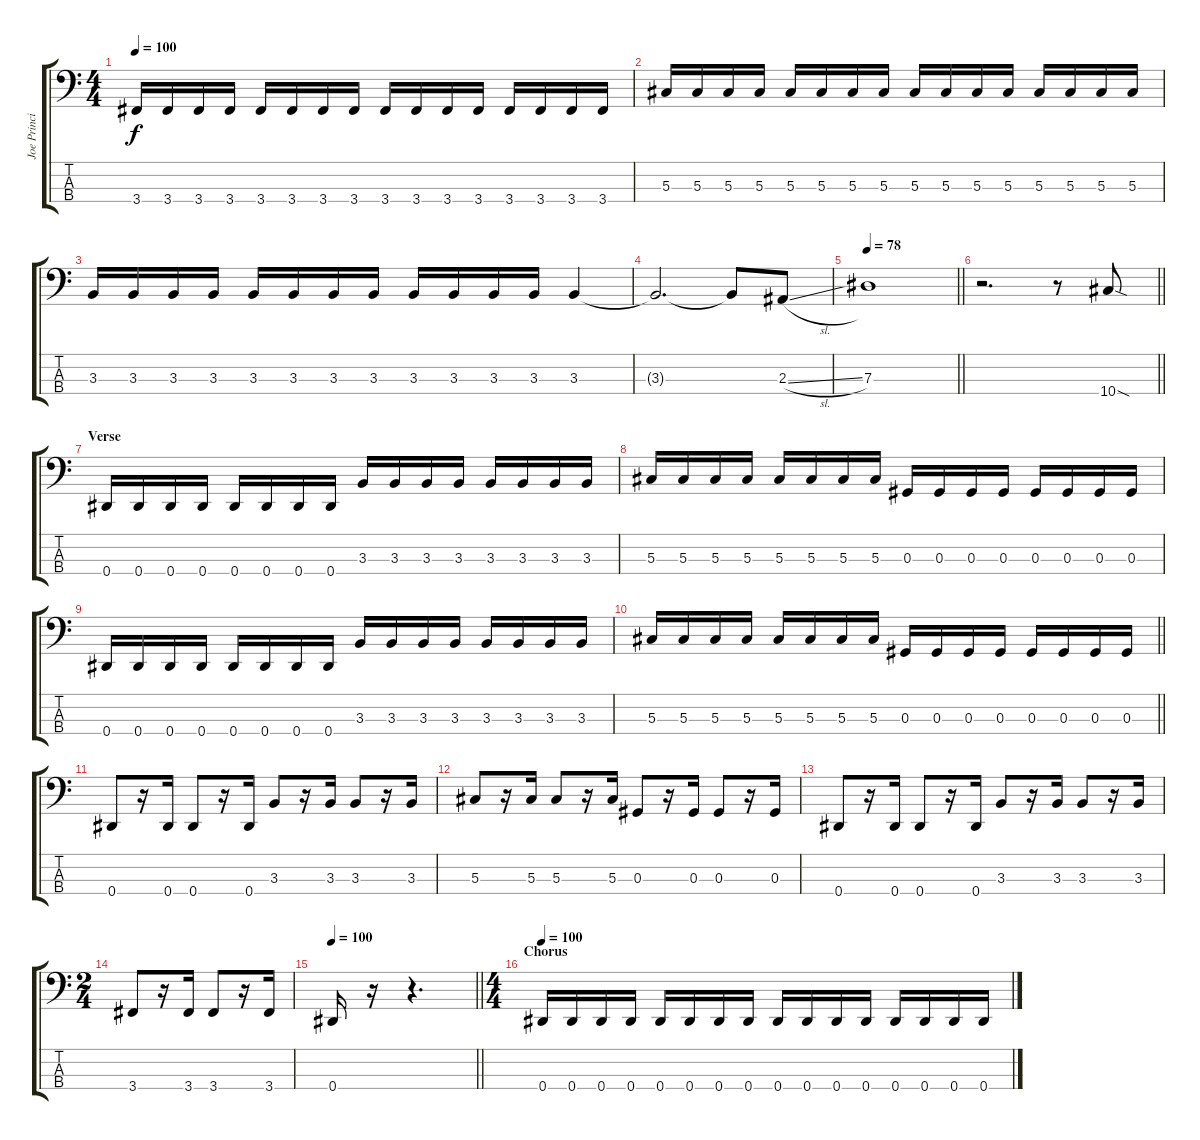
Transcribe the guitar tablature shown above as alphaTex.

\track ("Joe Principe" "Joe Princi") {instrument electricbassfinger}
\staff {score tabs}
\tuning (Gb2 Db2 Ab1 Eb1) {hide}
\ts (4 4)
\tempo 100
\clef f4
\ks c
3.4.16{dy f} 3.4.16 3.4.16 3.4.16 3.4.16 3.4.16 3.4.16 3.4.16 3.4.16 3.4.16 3.4.16 3.4.16 3.4.16 3.4.16 3.4.16 3.4.16 |
5.3.16 5.3.16 5.3.16 5.3.16 5.3.16 5.3.16 5.3.16 5.3.16 5.3.16 5.3.16 5.3.16 5.3.16 5.3.16 5.3.16 5.3.16 5.3.16 |
3.3.16 3.3.16 3.3.16 3.3.16 3.3.16 3.3.16 3.3.16 3.3.16 3.3.16 3.3.16 3.3.16 3.3.16 3.3.4 |
3.3{t}.2{d} 3.3{t}.8 2.3{sl}.8 |
\tempo 78
\barLineRight lightlight
7.3.1 |
\barLineRight lightlight
r.2{d} r.8 10.4{sod}.8 |
\section ("" "Verse")
0.4.16 0.4.16 0.4.16 0.4.16 0.4.16 0.4.16 0.4.16 0.4.16 3.3.16 3.3.16 3.3.16 3.3.16 3.3.16 3.3.16 3.3.16 3.3.16 |
5.3.16 5.3.16 5.3.16 5.3.16 5.3.16 5.3.16 5.3.16 5.3.16 0.3.16 0.3.16 0.3.16 0.3.16 0.3.16 0.3.16 0.3.16 0.3.16 |
0.4.16 0.4.16 0.4.16 0.4.16 0.4.16 0.4.16 0.4.16 0.4.16 3.3.16 3.3.16 3.3.16 3.3.16 3.3.16 3.3.16 3.3.16 3.3.16 |
\barLineRight lightlight
5.3.16 5.3.16 5.3.16 5.3.16 5.3.16 5.3.16 5.3.16 5.3.16 0.3.16 0.3.16 0.3.16 0.3.16 0.3.16 0.3.16 0.3.16 0.3.16 |
0.4.8 r.16 0.4.16 0.4.8 r.16 0.4.16 3.3.8 r.16 3.3.16 3.3.8 r.16 3.3.16 |
5.3.8 r.16 5.3.16 5.3.8 r.16 5.3.16 0.3.8 r.16 0.3.16 0.3.8 r.16 0.3.16 |
0.4.8 r.16 0.4.16 0.4.8 r.16 0.4.16 3.3.8 r.16 3.3.16 3.3.8 r.16 3.3.16 |
\ts (2 4)
3.4.8 r.16 3.4.16 3.4.8 r.16 3.4.16 |
\tempo 100
\barLineRight lightlight
0.4.16 r.16 r.4{d} |
\ts (4 4)
\section ("" "Chorus")
\tempo 100
0.4.16 0.4.16 0.4.16 0.4.16 0.4.16 0.4.16 0.4.16 0.4.16 0.4.16 0.4.16 0.4.16 0.4.16 0.4.16 0.4.16 0.4.16 0.4.16
